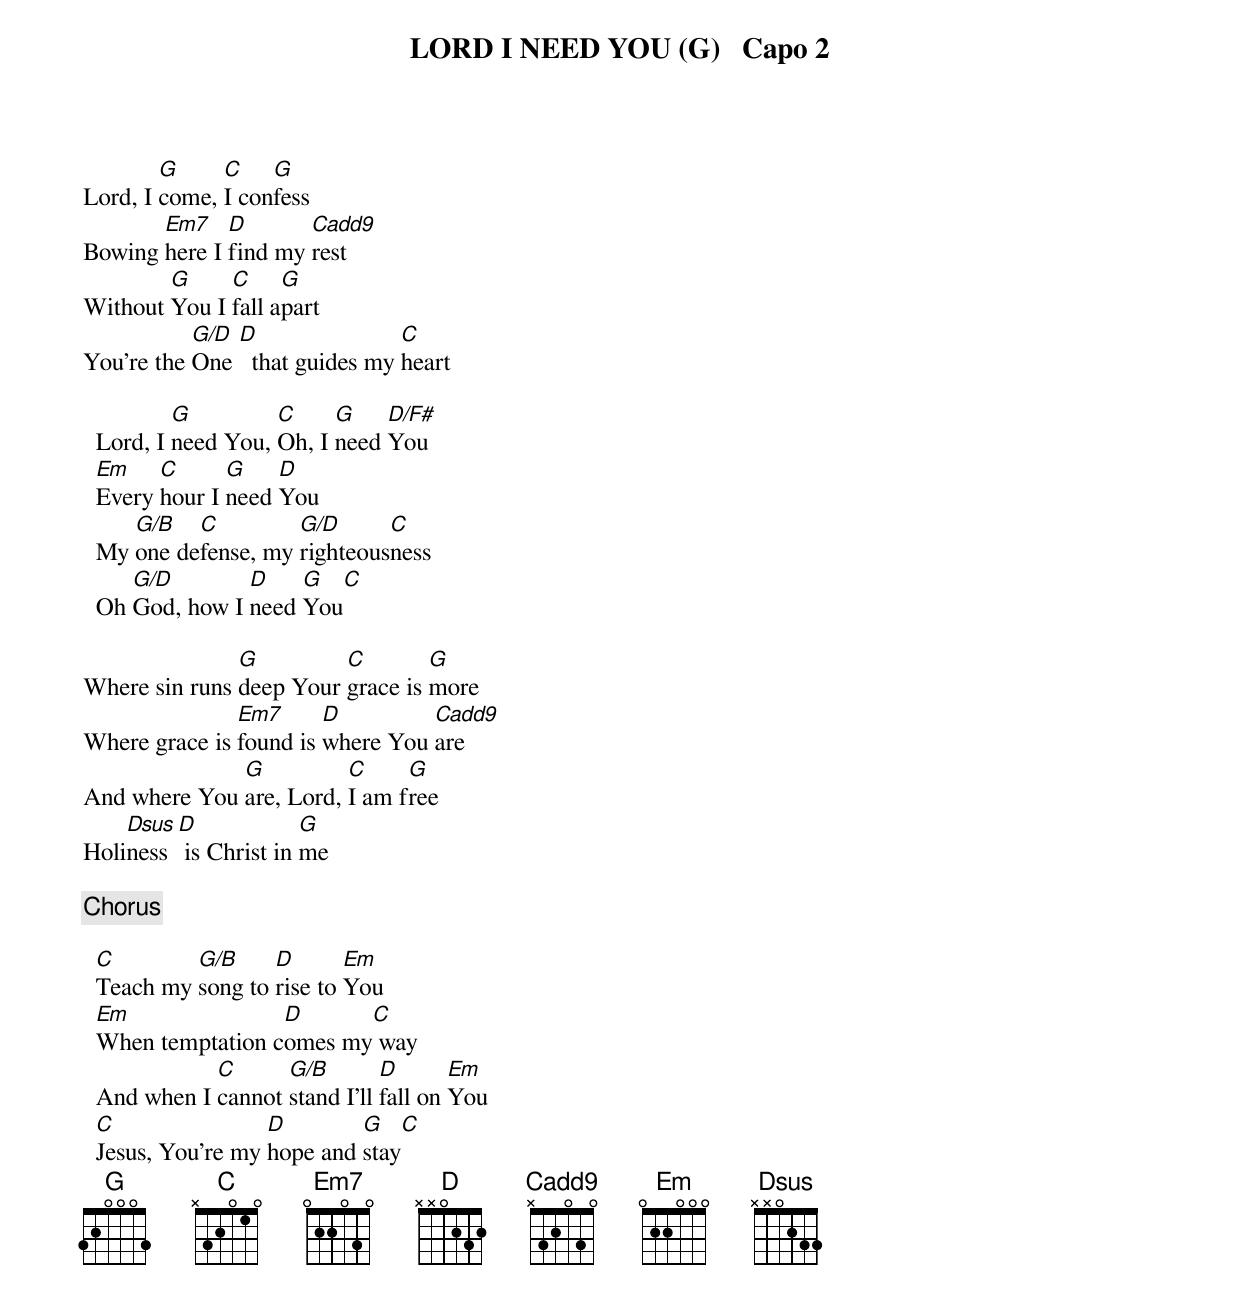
LORD I NEED YOU (G)   Capo 2

        G     C    G
Lord, I come, I confess
       Em7    D       Cadd9
Bowing here I find my rest
        G     C     G
Without You I fall apart
           G/D D                C
You're the One   that guides my heart

          G         C     G    D/F#
  Lord, I need You, Oh, I need You
  Em    C      G    D
  Every hour I need You
     G/B   C         G/D      C
  My one defense, my righteousness
     G/D        D    G    C
  Oh God, how I need You

               G         C        G
Where sin runs deep Your grace is more
               Em7      D         Cadd9
Where grace is found is where You are
              G          C     G
And where You are, Lord, I am free
    Dsus D             G
Holiness  is Christ in me

[Chorus]

  C        G/B     D       Em
  Teach my song to rise to You
  Em               D      C
  When temptation comes my way
             C      G/B        D       Em
  And when I cannot stand I'll fall on You
  C                D        G    C
  Jesus, You're my hope and stay
